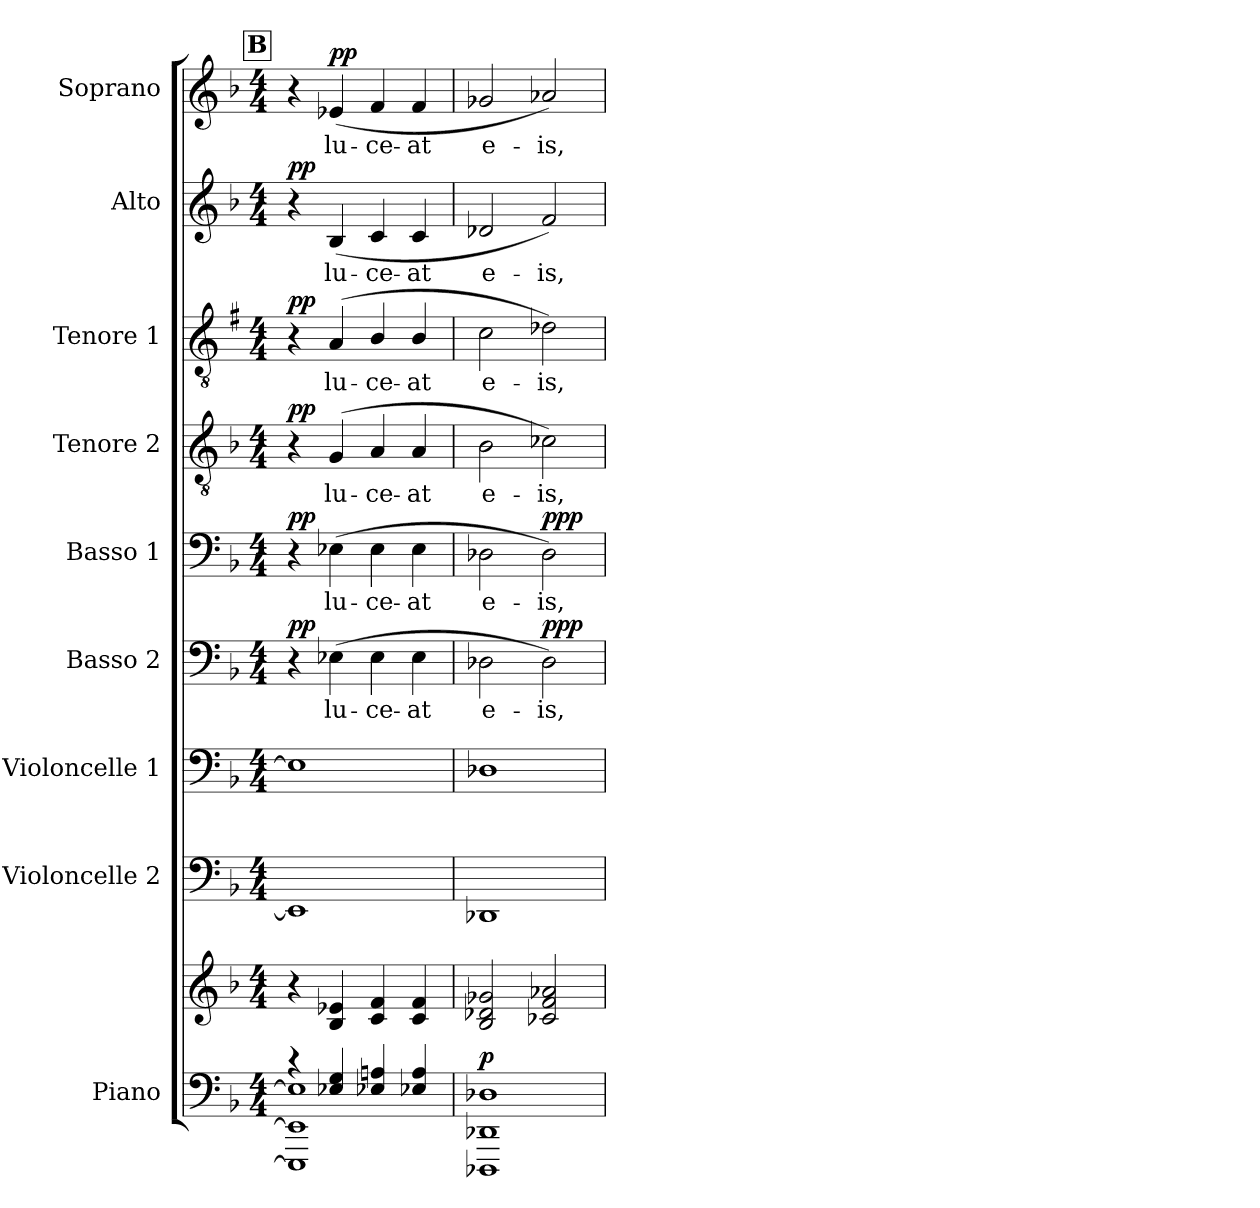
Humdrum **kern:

**kern	**kern	**dynam	**kern	**kern	**kern	**text	**dynam	**kern	**text	**dynam	**kern	**text	**dynam	**kern	**text	**dynam	**kern	**text	**dynam	**kern	**text	**dynam
*part9	*part9	*part9	*part8	*part7	*part6	*part6	*part6	*part5	*part5	*part5	*part4	*part4	*part4	*part3	*part3	*part3	*part2	*part2	*part2	*part1	*part1	*part1
*staff10	*staff9	*staff9/10	*staff8	*staff7	*staff6	*staff6	*staff6	*staff5	*staff5	*staff5	*staff4	*staff4	*staff4	*staff3	*staff3	*staff3	*staff2	*staff2	*staff2	*staff1	*staff1	*staff1
*I"Piano	*	*	*I"Violoncelle 2	*I"Violoncelle 1	*I"Basso 2	*	*	*I"Basso 1	*	*	*I"Tenore 2	*	*	*I"Tenore 1	*	*	*I"Alto	*	*	*I"Soprano	*	*
*I'Pno.	*	*	*I'Vlc 2	*I'Vlc 1	*I'B.2	*	*	*I'B.1	*	*	*I'T.2	*	*	*I'T.1	*	*	*I'A.	*	*	*I'S.	*	*
*clefF4	*clefG2	*	*clefF4	*clefF4	*clefF4	*	*	*clefF4	*	*	*clefGv2	*	*	*clefGv2	*	*	*clefG2	*	*	*clefG2	*	*
*	*	*	*	*	*	*	*	*	*	*	*	*	*	*ITrd1c2	*	*	*	*	*	*	*	*
*k[b-]	*k[b-]	*	*k[b-]	*k[b-]	*k[b-]	*	*	*k[b-]	*	*	*k[b-]	*	*	*k[b-]	*	*	*k[b-]	*	*	*k[b-]	*	*
*d:	*d:	*	*d:	*d:	*d:	*	*	*d:	*	*	*d:	*	*	*d:	*	*	*d:	*	*	*d:	*	*
*M4/4	*M4/4	*	*M4/4	*M4/4	*M4/4	*	*	*M4/4	*	*	*M4/4	*	*	*M4/4	*	*	*M4/4	*	*	*M4/4	*	*
!!LO:REH:place=s1:a:B:fs=14:t=B
=13	=13	=13	=13	=13	=13	=13	=13	=13	=13	=13	=13	=13	=13	=13	=13	=13	=13	=13	=13	=13	=13	=13
*^	*	*	*	*	*	*	*	*	*	*	*	*	*	*	*	*	*	*	*	*	*	*
!	!	!	!	!	!	!	!	!LO:DY:a	!	!	!LO:DY:a	!	!	!LO:DY:a	!	!	!LO:DY:a	!	!	!LO:DY:a	!	!	!
4r	1EEE-] 1EE-] 1E-]	4r	.	1EE-]	1E-]	4r	.	pp	4r	.	pp	4r	.	pp	4r	.	pp	4r	.	pp	4r	.	.
!	!	!	!	!	!	!	!LO:LY:b	!	!	!LO:LY:b	!	!	!LO:LY:b	!	!	!LO:LY:b	!	!	!LO:LY:b	!	!	!LO:LY:b	!LO:DY:a
4E-X/ 4G/	.	4B-/ 4e-X/	.	.	.	(>4E-X\	lu-	.	(>4E-X\	lu-	.	(>4G/	lu-	.	(>4G/	lu-	.	(>4B-/	lu-	.	(>4e-X/	lu-	pp
!	!	!	!	!	!	!	!LO:LY:b	!	!	!LO:LY:b	!	!	!LO:LY:b	!	!	!LO:LY:b	!	!	!LO:LY:b	!	!	!LO:LY:b	!
4E-X/ 4An/	.	4c/ 4f/	.	.	.	4E-\	-ce-	.	4E-\	-ce-	.	4A/	-ce-	.	4A/	-ce-	.	4c/	-ce-	.	4f/	-ce-	.
!	!	!	!	!	!	!	!LO:LY:b	!	!	!LO:LY:b	!	!	!LO:LY:b	!	!	!LO:LY:b	!	!	!LO:LY:b	!	!	!LO:LY:b	!
4E-X/ 4A/	.	4c/ 4f/	.	.	.	4E-\	-at	.	4E-\	-at	.	4A/	-at	.	4A/	-at	.	4c/	-at	.	4f/	-at	.
*v	*v	*	*	*	*	*	*	*	*	*	*	*	*	*	*	*	*	*	*	*	*	*	*
=14	=14	=14	=14	=14	=14	=14	=14	=14	=14	=14	=14	=14	=14	=14	=14	=14	=14	=14	=14	=14	=14	=14
!	!	!LO:DY:a=2	!	!	!	!LO:LY:b	!	!	!LO:LY:b	!	!	!LO:LY:b	!	!	!LO:LY:b	!	!	!LO:LY:b	!	!	!LO:LY:b	!
1DDD-X 1DD-X 1D-X	2B-/ 2d-X/ 2g-X/	p	1DD-X	1D-X	2D-X\	e-	.	2D-X\	e-	.	2B-\	e-	.	2B-\	e-	.	2d-X/	e-	.	2g-X/	e-	.
!	!	!	!	!	!	!LO:LY:b	!LO:DY:a	!	!LO:LY:b	!LO:DY:a	!	!LO:LY:b	!	!	!LO:LY:b	!	!	!LO:LY:b	!	!	!LO:LY:b	!
.	2c-X/ 2f/ 2a-X/	.	.	.	2D-\)	-is,	ppp	2D-\)	-is,	ppp	2c-X\)	-is,	.	2c-X\)	-is,	.	2f/)	-is,	.	2a-X/)	-is,	.
=	=	=	=	=	=	=	=	=	=	=	=	=	=	=	=	=	=	=	=	=	=	=
*-	*-	*-	*-	*-	*-	*-	*-	*-	*-	*-	*-	*-	*-	*-	*-	*-	*-	*-	*-	*-	*-	*-
